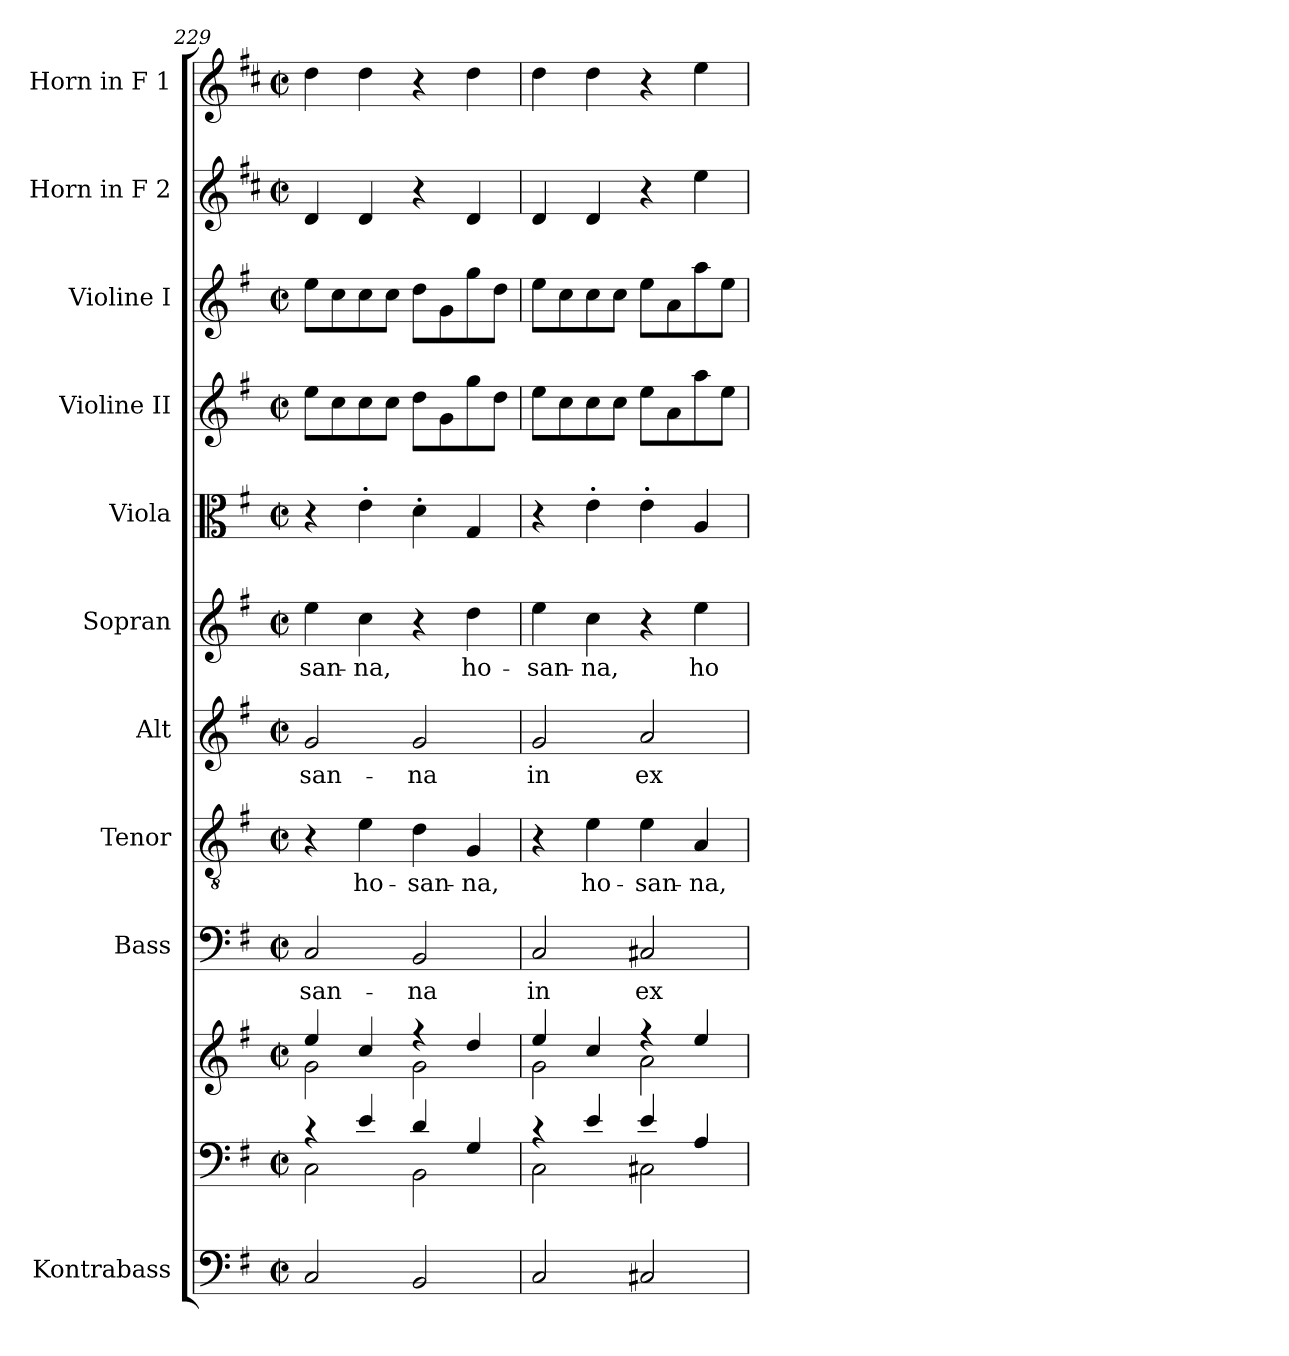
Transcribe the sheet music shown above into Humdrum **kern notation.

**kern	**kern	**kern	**kern	**text	**kern	**text	**kern	**text	**kern	**text	**kern	**kern	**kern	**kern	**kern
*part11	*part10	*part10	*part9	*part9	*part8	*part8	*part7	*part7	*part6	*part6	*part5	*part4	*part3	*part2	*part1
*staff12	*staff11	*staff10	*staff9	*staff9	*staff8	*staff8	*staff7	*staff7	*staff6	*staff6	*staff5	*staff4	*staff3	*staff2	*staff1
*I"Kontrabass	*	*	*I"Bass	*	*I"Tenor	*	*I"Alt	*	*I"Sopran	*	*I"Viola	*I"Violine II	*I"Violine I	*I"Horn in F 2	*I"Horn in F 1
*I'Kb.	*	*	*I'B.	*	*I'T.	*	*I'A.	*	*I'S.	*	*I'Vla.	*I'Vl. II	*I'Vl. I	*	*
!!LO:PB:g=z
*clefF4	*clefF4	*clefG2	*clefF4	*	*clefGv2	*	*clefG2	*	*clefG2	*	*clefC3	*clefG2	*clefG2	*clefG2	*clefG2
*ITrd7c12	*	*	*	*	*	*	*	*	*	*	*	*	*	*ITrd4c7	*ITrd4c7
*k[f#]	*k[f#]	*k[f#]	*k[f#]	*	*k[f#]	*	*k[f#]	*	*k[f#]	*	*k[f#]	*k[f#]	*k[f#]	*k[f#]	*k[f#]
*G:	*G:	*G:	*G:	*	*G:	*	*G:	*	*G:	*	*G:	*G:	*G:	*G:	*G:
*M2/2	*M2/2	*M2/2	*M2/2	*	*M2/2	*	*M2/2	*	*M2/2	*	*M2/2	*M2/2	*M2/2	*M2/2	*M2/2
*met(c|)	*met(c|)	*met(c|)	*met(c|)	*	*met(c|)	*	*met(c|)	*	*met(c|)	*	*met(c|)	*met(c|)	*met(c|)	*met(c|)	*met(c|)
=229	=229	=229	=229	=229	=229	=229	=229	=229	=229	=229	=229	=229	=229	=229	=229
*	*^	*^	*	*	*	*	*	*	*	*	*	*	*	*	*
!	!	!	!	!	!	!LO:LY:b	!	!	!	!LO:LY:b	!	!LO:LY:b	!	!	!	!	!
2CC/	4rc	2C\	4ee/	2g\	2C/	-san-	4r	.	2g/	-san-	4ee\	-san-	4r	8ee\L	8ee\L	4G/	4g\
.	.	.	.	.	.	.	.	.	.	.	.	.	.	8cc\	8cc\	.	.
!	!	!	!	!	!	!	!	!LO:LY:b	!	!	!	!LO:LY:b	!	!	!	!	!
.	4e/	.	4cc/	.	.	.	4e\	ho-	.	.	4cc\	-na,	4e'>\	8cc\	8cc\	4G/	4g\
.	.	.	.	.	.	.	.	.	.	.	.	.	.	8cc\J	8cc\J	.	.
!	!	!	!	!	!	!LO:LY:b	!	!LO:LY:b	!	!LO:LY:b	!	!	!	!	!	!	!
2BBB/	4d/	2BB\	4ree	2g\	2BB/	-na	4d\	-san-	2g/	-na	4r	.	4d'>\	8dd\L	8dd\L	4r	4r
.	.	.	.	.	.	.	.	.	.	.	.	.	.	8g\	8g\	.	.
!	!	!	!	!	!	!	!	!LO:LY:b	!	!	!	!LO:LY:b	!	!	!	!	!
.	4G/	.	4dd/	.	.	.	4G/	-na,	.	.	4dd\	ho-	4G/	8gg\	8gg\	4G/	4g\
.	.	.	.	.	.	.	.	.	.	.	.	.	.	8dd\J	8dd\J	.	.
=230	=230	=230	=230	=230	=230	=230	=230	=230	=230	=230	=230	=230	=230	=230	=230	=230	=230
!	!	!	!	!	!	!LO:LY:b	!	!	!	!LO:LY:b	!	!LO:LY:b	!	!	!	!	!
2CC/	4rc	2C\	4ee/	2g\	2C/	in	4r	.	2g/	in	4ee\	-san-	4r	8ee\L	8ee\L	4G/	4g\
.	.	.	.	.	.	.	.	.	.	.	.	.	.	8cc\	8cc\	.	.
!	!	!	!	!	!	!	!	!LO:LY:b	!	!	!	!LO:LY:b	!	!	!	!	!
.	4e/	.	4cc/	.	.	.	4e\	ho-	.	.	4cc\	-na,	4e'>\	8cc\	8cc\	4G/	4g\
.	.	.	.	.	.	.	.	.	.	.	.	.	.	8cc\J	8cc\J	.	.
!	!	!	!	!	!	!LO:LY:b	!	!LO:LY:b	!	!LO:LY:b	!	!	!	!	!	!	!
2CC#X/	4e/	2C#X\	4rff	2a\	2C#X/	ex-	4e\	-san-	2a/	ex-	4r	.	4e'>\	8ee\L	8ee\L	4r	4r
.	.	.	.	.	.	.	.	.	.	.	.	.	.	8a\	8a\	.	.
!	!	!	!	!	!	!	!	!LO:LY:b	!	!	!	!LO:LY:b	!	!	!	!	!
.	4A/	.	4ee/	.	.	.	4A/	-na,	.	.	4ee\	ho-	4A/	8aa\	8aa\	4a\	4a\
.	.	.	.	.	.	.	.	.	.	.	.	.	.	8ee\J	8ee\J	.	.
*	*v	*v	*	*	*	*	*	*	*	*	*	*	*	*	*	*	*
*	*	*v	*v	*	*	*	*	*	*	*	*	*	*	*	*	*
=	=	=	=	=	=	=	=	=	=	=	=	=	=	=	=
*-	*-	*-	*-	*-	*-	*-	*-	*-	*-	*-	*-	*-	*-	*-	*-
